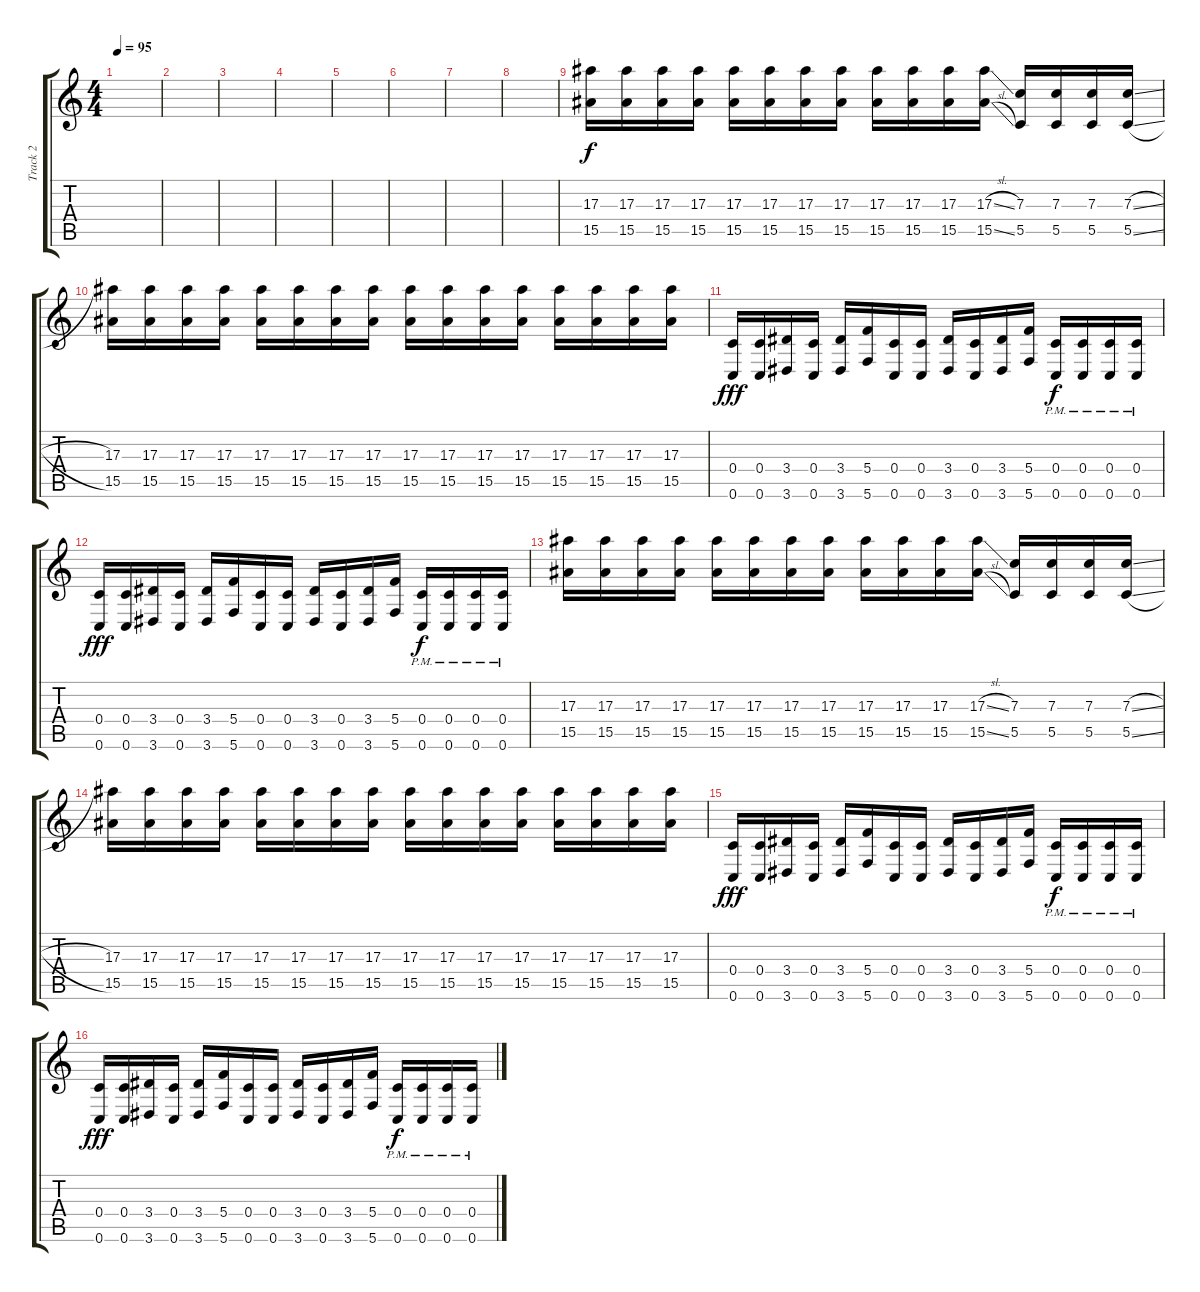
\track ("Track 2" "Track 2") {instrument overdrivenguitar}
\staff {score tabs}
\tuning (D4 A3 F3 C3 G2 C2) {hide}
\ts (4 4)
\tempo 95
\clef g2
\ks c
|
|
|
|
|
|
|
|
(17.3 15.5).16 (17.3 15.5).16 (17.3 15.5).16 (17.3 15.5).16 (17.3 15.5).16 (17.3 15.5).16 (17.3 15.5).16 (17.3 15.5).16 (17.3 15.5).16 (17.3 15.5).16 (17.3 15.5).16 (17.3{sl} 15.5{sl}).16 (7.3 5.5).16 (7.3 5.5).16 (7.3 5.5).16 (7.3{sl} 5.5{sl}).16 |
(17.3 15.5).16 (17.3 15.5).16 (17.3 15.5).16 (17.3 15.5).16 (17.3 15.5).16 (17.3 15.5).16 (17.3 15.5).16 (17.3 15.5).16 (17.3 15.5).16 (17.3 15.5).16 (17.3 15.5).16 (17.3 15.5).16 (17.3 15.5).16 (17.3 15.5).16 (17.3 15.5).16 (17.3 15.5).16 |
(0.4 0.6).16{dy fff} (0.4 0.6).16 (3.4 3.6).16 (0.4 0.6).16 (3.4 3.6).16 (5.4 5.6).16 (0.4 0.6).16 (0.4 0.6).16 (3.4 3.6).16 (0.4 0.6).16 (3.4 3.6).16 (5.4 5.6).16 (0.4{pm} 0.6{pm}).16{dy f} (0.4{pm} 0.6{pm}).16 (0.4{pm} 0.6{pm}).16 (0.4{pm} 0.6{pm}).16 |
(0.4 0.6).16{dy fff} (0.4 0.6).16 (3.4 3.6).16 (0.4 0.6).16 (3.4 3.6).16 (5.4 5.6).16 (0.4 0.6).16 (0.4 0.6).16 (3.4 3.6).16 (0.4 0.6).16 (3.4 3.6).16 (5.4 5.6).16 (0.4{pm} 0.6{pm}).16{dy f} (0.4{pm} 0.6{pm}).16 (0.4{pm} 0.6{pm}).16 (0.4{pm} 0.6{pm}).16 |
(17.3 15.5).16 (17.3 15.5).16 (17.3 15.5).16 (17.3 15.5).16 (17.3 15.5).16 (17.3 15.5).16 (17.3 15.5).16 (17.3 15.5).16 (17.3 15.5).16 (17.3 15.5).16 (17.3 15.5).16 (17.3{sl} 15.5{sl}).16 (7.3 5.5).16 (7.3 5.5).16 (7.3 5.5).16 (7.3{sl} 5.5{sl}).16 |
(17.3 15.5).16 (17.3 15.5).16 (17.3 15.5).16 (17.3 15.5).16 (17.3 15.5).16 (17.3 15.5).16 (17.3 15.5).16 (17.3 15.5).16 (17.3 15.5).16 (17.3 15.5).16 (17.3 15.5).16 (17.3 15.5).16 (17.3 15.5).16 (17.3 15.5).16 (17.3 15.5).16 (17.3 15.5).16 |
(0.4 0.6).16{dy fff} (0.4 0.6).16 (3.4 3.6).16 (0.4 0.6).16 (3.4 3.6).16 (5.4 5.6).16 (0.4 0.6).16 (0.4 0.6).16 (3.4 3.6).16 (0.4 0.6).16 (3.4 3.6).16 (5.4 5.6).16 (0.4{pm} 0.6{pm}).16{dy f} (0.4{pm} 0.6{pm}).16 (0.4{pm} 0.6{pm}).16 (0.4{pm} 0.6{pm}).16 |
(0.4 0.6).16{dy fff} (0.4 0.6).16 (3.4 3.6).16 (0.4 0.6).16 (3.4 3.6).16 (5.4 5.6).16 (0.4 0.6).16 (0.4 0.6).16 (3.4 3.6).16 (0.4 0.6).16 (3.4 3.6).16 (5.4 5.6).16 (0.4{pm} 0.6{pm}).16{dy f} (0.4{pm} 0.6{pm}).16 (0.4{pm} 0.6{pm}).16 (0.4{pm} 0.6{pm}).16
